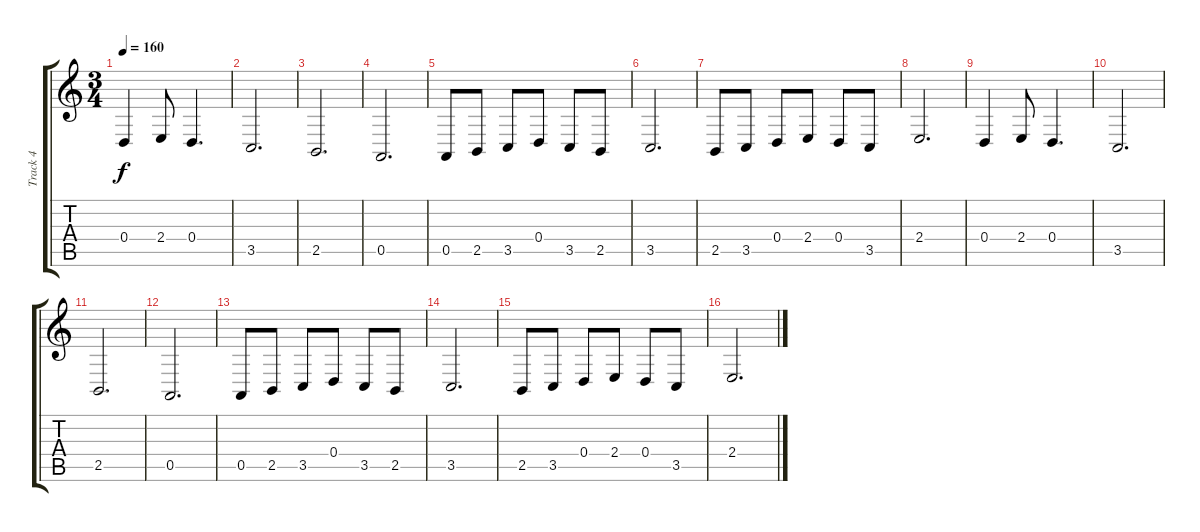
\track ("Track 4" "Track 4") {instrument cello}
\staff {score tabs}
\tuning (E4 B3 G3 D3 A2 E2) {hide}
\ts (3 4)
\tempo 160
\clef g2
\ks c
0.4.4{dy f} 2.4.8 0.4.4{d} |
3.5.2{d} |
2.5.2{d} |
0.5.2{d} |
0.5.8 2.5.8 3.5.8 0.4.8 3.5.8 2.5.8 |
3.5.2{d} |
2.5.8 3.5.8 0.4.8 2.4.8 0.4.8 3.5.8 |
2.4.2{d} |
0.4.4 2.4.8 0.4.4{d} |
3.5.2{d} |
2.5.2{d} |
0.5.2{d} |
0.5.8 2.5.8 3.5.8 0.4.8 3.5.8 2.5.8 |
3.5.2{d} |
2.5.8 3.5.8 0.4.8 2.4.8 0.4.8 3.5.8 |
2.4.2{d}
